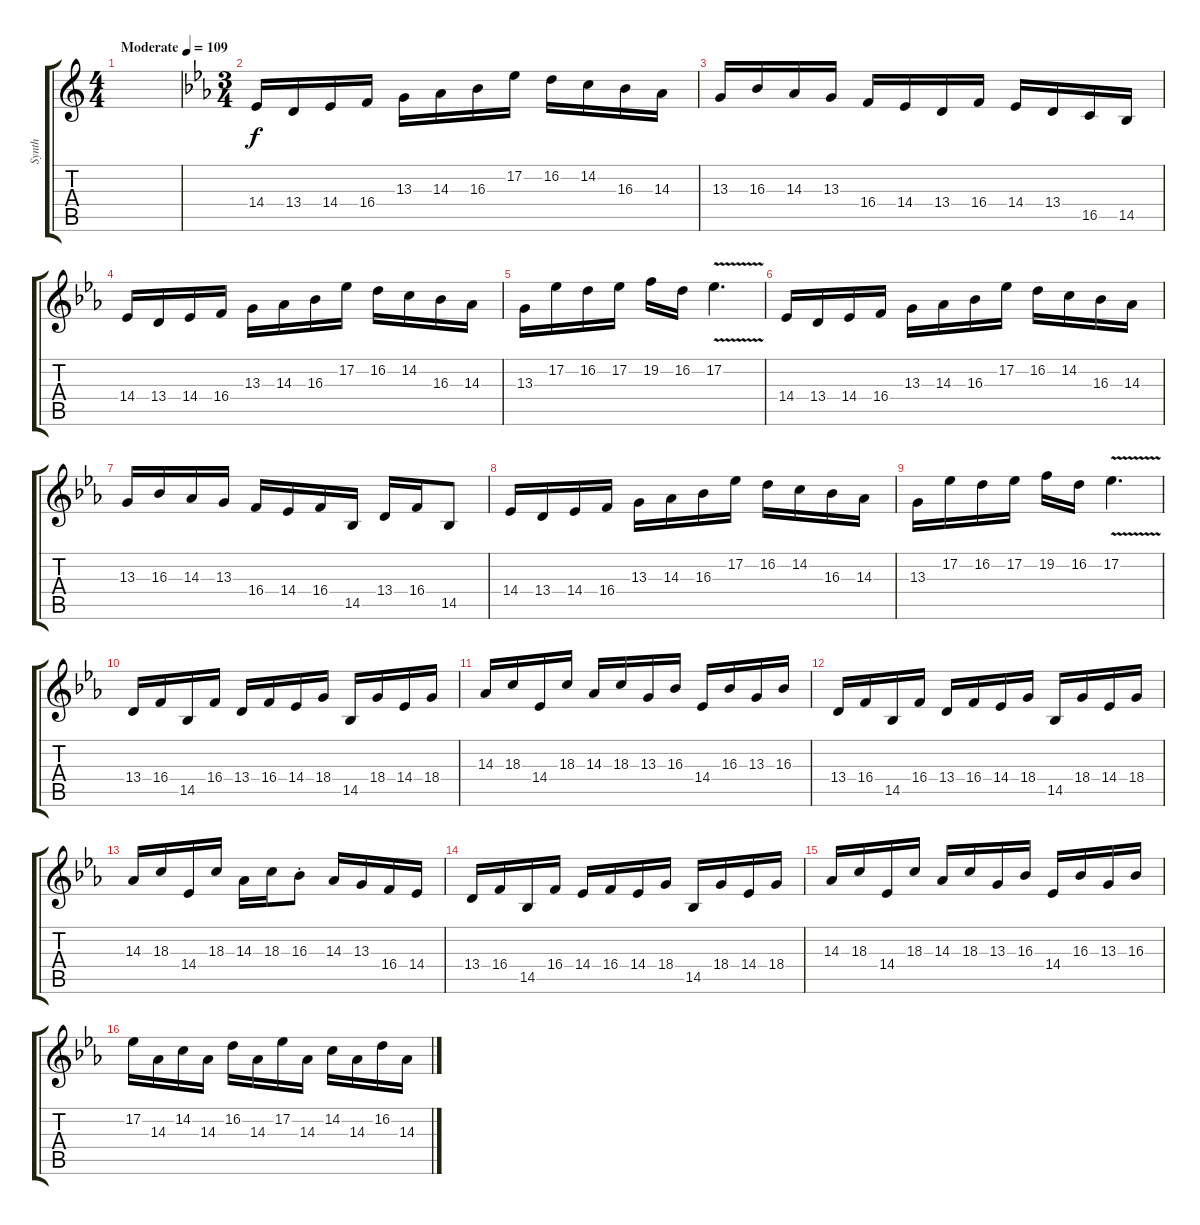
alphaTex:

\track ("Synth" "Synth") {instrument stringensemble2}
\staff {score tabs}
\tuning (Eb4 Bb3 Gb3 Db3 Ab2 Eb2) {hide}
\ts (4 4)
\tempo (109 "Moderate")
\clef g2
\ks c
|
\ts (3 4)
\ks eb
14.4.16 13.4.16 14.4.16 16.4.16 13.3.16 14.3.16 16.3.16 17.2.16 16.2.16 14.2.16 16.3.16 14.3.16 |
13.3.16 16.3.16 14.3.16 13.3.16 16.4.16 14.4.16 13.4.16 16.4.16 14.4.16 13.4.16 16.5.16 14.5.16 |
14.4.16 13.4.16 14.4.16 16.4.16 13.3.16 14.3.16 16.3.16 17.2.16 16.2.16 14.2.16 16.3.16 14.3.16 |
13.3.16 17.2.16 16.2.16 17.2.16 19.2.16 16.2.16 17.2{v}.4{d} |
14.4.16 13.4.16 14.4.16 16.4.16 13.3.16 14.3.16 16.3.16 17.2.16 16.2.16 14.2.16 16.3.16 14.3.16 |
13.3.16 16.3.16 14.3.16 13.3.16 16.4.16 14.4.16 16.4.16 14.5.16 13.4.16 16.4.16 14.5.8 |
14.4.16 13.4.16 14.4.16 16.4.16 13.3.16 14.3.16 16.3.16 17.2.16 16.2.16 14.2.16 16.3.16 14.3.16 |
13.3.16 17.2.16 16.2.16 17.2.16 19.2.16 16.2.16 17.2{v}.4{d} |
13.4.16 16.4.16 14.5.16 16.4.16 13.4.16 16.4.16 14.4.16 18.4.16 14.5.16 18.4.16 14.4.16 18.4.16 |
14.3.16 18.3.16 14.4.16 18.3.16 14.3.16 18.3.16 13.3.16 16.3.16 14.4.16 16.3.16 13.3.16 16.3.16 |
13.4.16 16.4.16 14.5.16 16.4.16 13.4.16 16.4.16 14.4.16 18.4.16 14.5.16 18.4.16 14.4.16 18.4.16 |
14.3.16 18.3.16 14.4.16 18.3.16 14.3.16 18.3.16 16.3{st}.8 14.3.16 13.3.16 16.4.16 14.4.16 |
13.4.16 16.4.16 14.5.16 16.4.16 14.4.16 16.4.16 14.4.16 18.4.16 14.5.16 18.4.16 14.4.16 18.4.16 |
14.3.16 18.3.16 14.4.16 18.3.16 14.3.16 18.3.16 13.3.16 16.3.16 14.4.16 16.3.16 13.3.16 16.3.16 |
17.2.16 14.3.16 14.2.16 14.3.16 16.2.16 14.3.16 17.2.16 14.3.16 14.2.16 14.3.16 16.2.16 14.3.16
